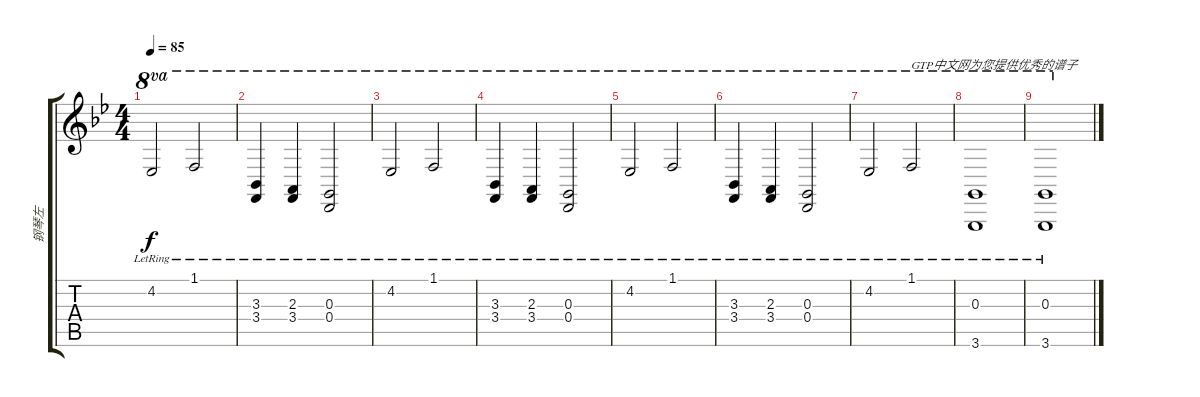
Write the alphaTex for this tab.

\track ("钢琴左" "钢琴左") {instrument acousticgrandpiano}
\staff {score tabs}
\tuning (E4 B3 G3 D3 A2 E2) {hide}
\ts (4 4)
\tempo 85
\clef g2
\ks bb
4.2{lr}.2{ot 8va dy f} 1.1{lr}.2{ot 8va} |
(3.3{lr} 3.4{lr}).4{ot 8va} (2.3{lr} 3.4{lr}).4{ot 8va} (0.3{lr} 0.4{lr}).2{ot 8va} |
4.2{lr}.2{ot 8va} 1.1{lr}.2{ot 8va} |
(3.3{lr} 3.4{lr}).4{ot 8va} (2.3{lr} 3.4{lr}).4{ot 8va} (0.3{lr} 0.4{lr}).2{ot 8va} |
4.2{lr}.2{ot 8va} 1.1{lr}.2{ot 8va} |
(3.3{lr} 3.4{lr}).4{ot 8va} (2.3{lr} 3.4{lr}).4{ot 8va} (0.3{lr} 0.4{lr}).2{ot 8va} |
4.2{lr}.2{ot 8va} 1.1{lr}.2{ot 8va txt "GTP中文网为您提供优秀的谱子"} |
(0.3{lr} 3.6).1{ot 8va} |
(0.3{lr} 3.6{lr}).1{ot 8va}
